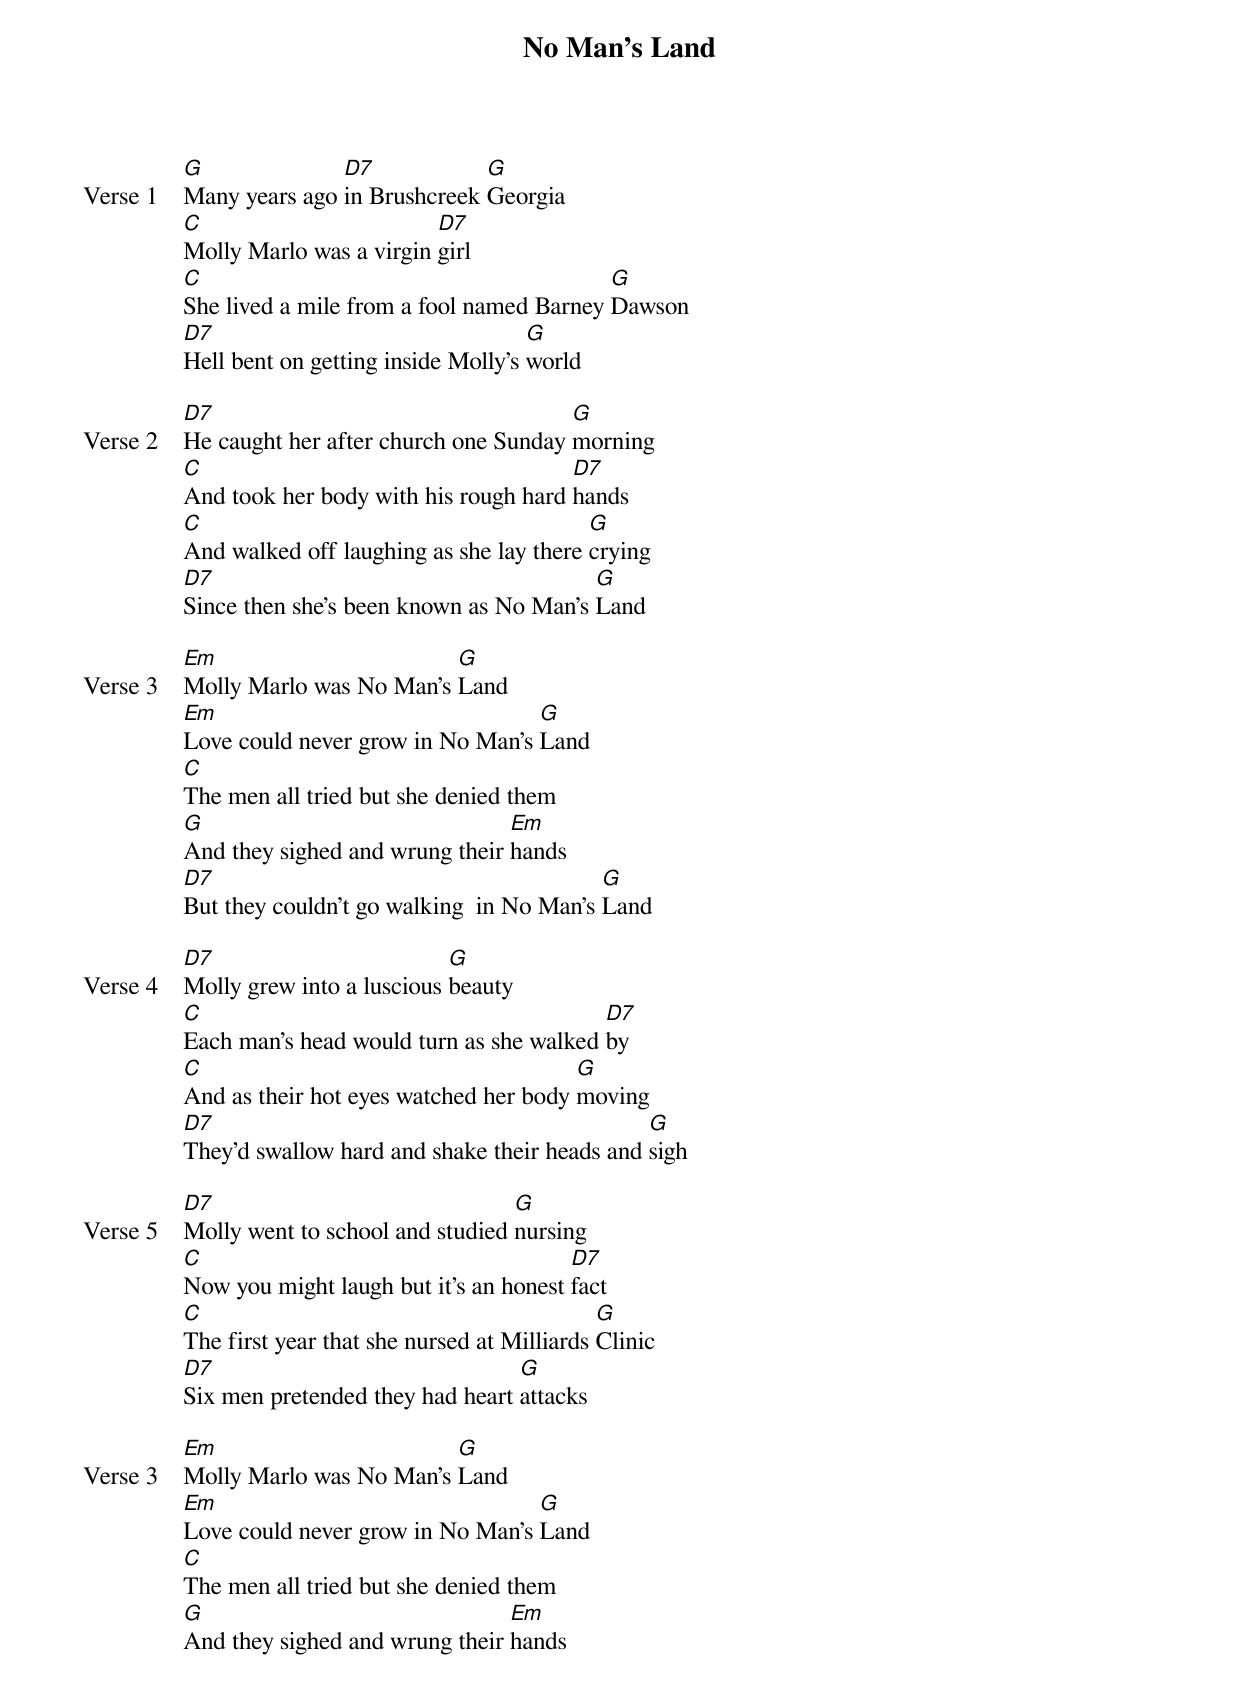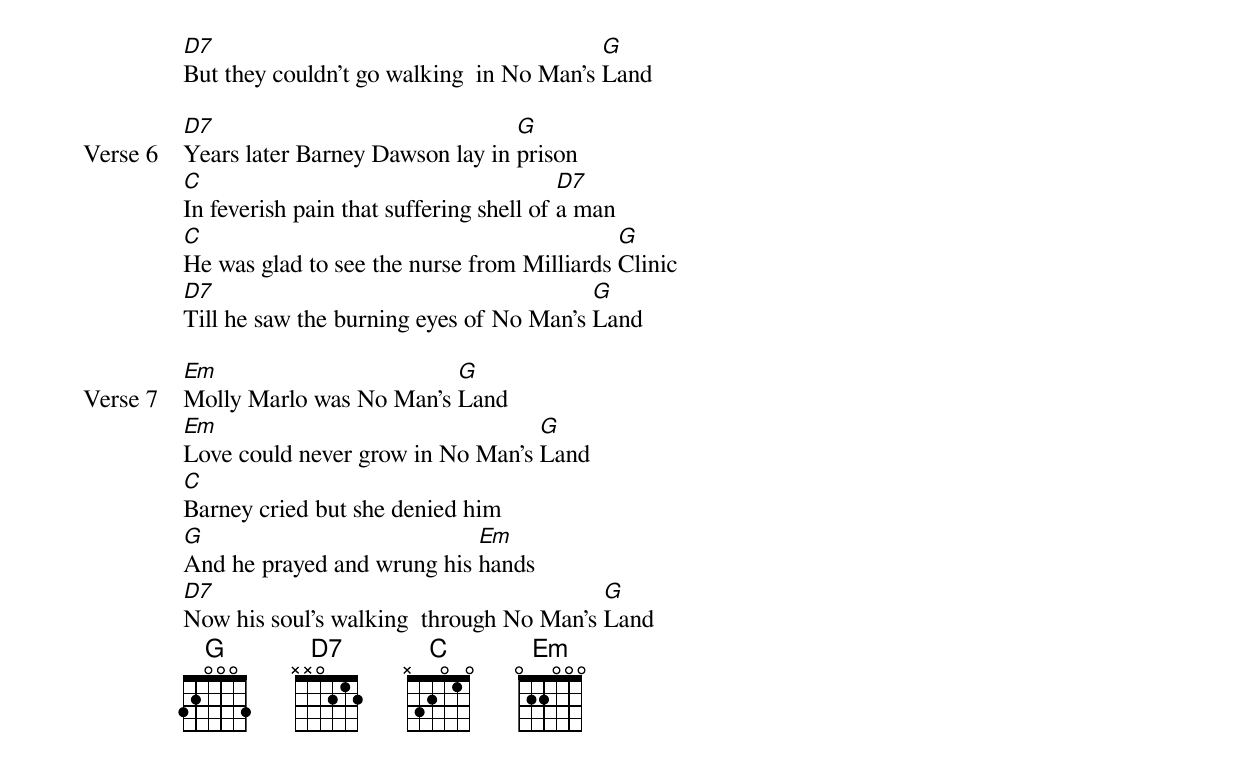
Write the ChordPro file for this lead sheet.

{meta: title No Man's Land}
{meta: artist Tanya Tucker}
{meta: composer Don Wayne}

{start_of_verse: Verse 1}
[G]Many years ago [D7]in Brushcreek [G]Georgia
[C]Molly Marlo was a virgin [D7]girl
[C]She lived a mile from a fool named Barney [G]Dawson
[D7]Hell bent on getting inside Molly's [G]world
{end_of_verse}

{start_of_verse: Verse 2}
[D7]He caught her after church one Sunday [G]morning
[C]And took her body with his rough hard [D7]hands
[C]And walked off laughing as she lay there [G]crying
[D7]Since then she's been known as No Man's [G]Land
{end_of_verse}

{start_of_verse: Verse 3}
[Em]Molly Marlo was No Man's [G]Land
[Em]Love could never grow in No Man's [G]Land
[C]The men all tried but she denied them
[G]And they sighed and wrung their [Em]hands
[D7]But they couldn't go walking  in No Man's [G]Land
{end_of_verse}

{start_of_verse: Verse 4}
[D7]Molly grew into a luscious [G]beauty
[C]Each man's head would turn as she walked [D7]by
[C]And as their hot eyes watched her body [G]moving
[D7]They'd swallow hard and shake their heads and [G]sigh
{end_of_verse}

{start_of_verse: Verse 5}
[D7]Molly went to school and studied [G]nursing
[C]Now you might laugh but it's an honest [D7]fact
[C]The first year that she nursed at Milliards [G]Clinic
[D7]Six men pretended they had heart [G]attacks
{end_of_verse}

{start_of_verse: Verse 3}
[Em]Molly Marlo was No Man's [G]Land
[Em]Love could never grow in No Man's [G]Land
[C]The men all tried but she denied them
[G]And they sighed and wrung their [Em]hands
[D7]But they couldn't go walking  in No Man's [G]Land
{end_of_verse}

{start_of_verse: Verse 6}
[D7]Years later Barney Dawson lay in [G]prison
[C]In feverish pain that suffering shell of [D7]a man
[C]He was glad to see the nurse from Milliards [G]Clinic
[D7]Till he saw the burning eyes of No Man's [G]Land
{end_of_verse}

{start_of_verse: Verse 7}
[Em]Molly Marlo was No Man's [G]Land
[Em]Love could never grow in No Man's [G]Land
[C]Barney cried but she denied him
[G]And he prayed and wrung his [Em]hands
[D7]Now his soul's walking  through No Man's [G]Land
{end_of_verse}
